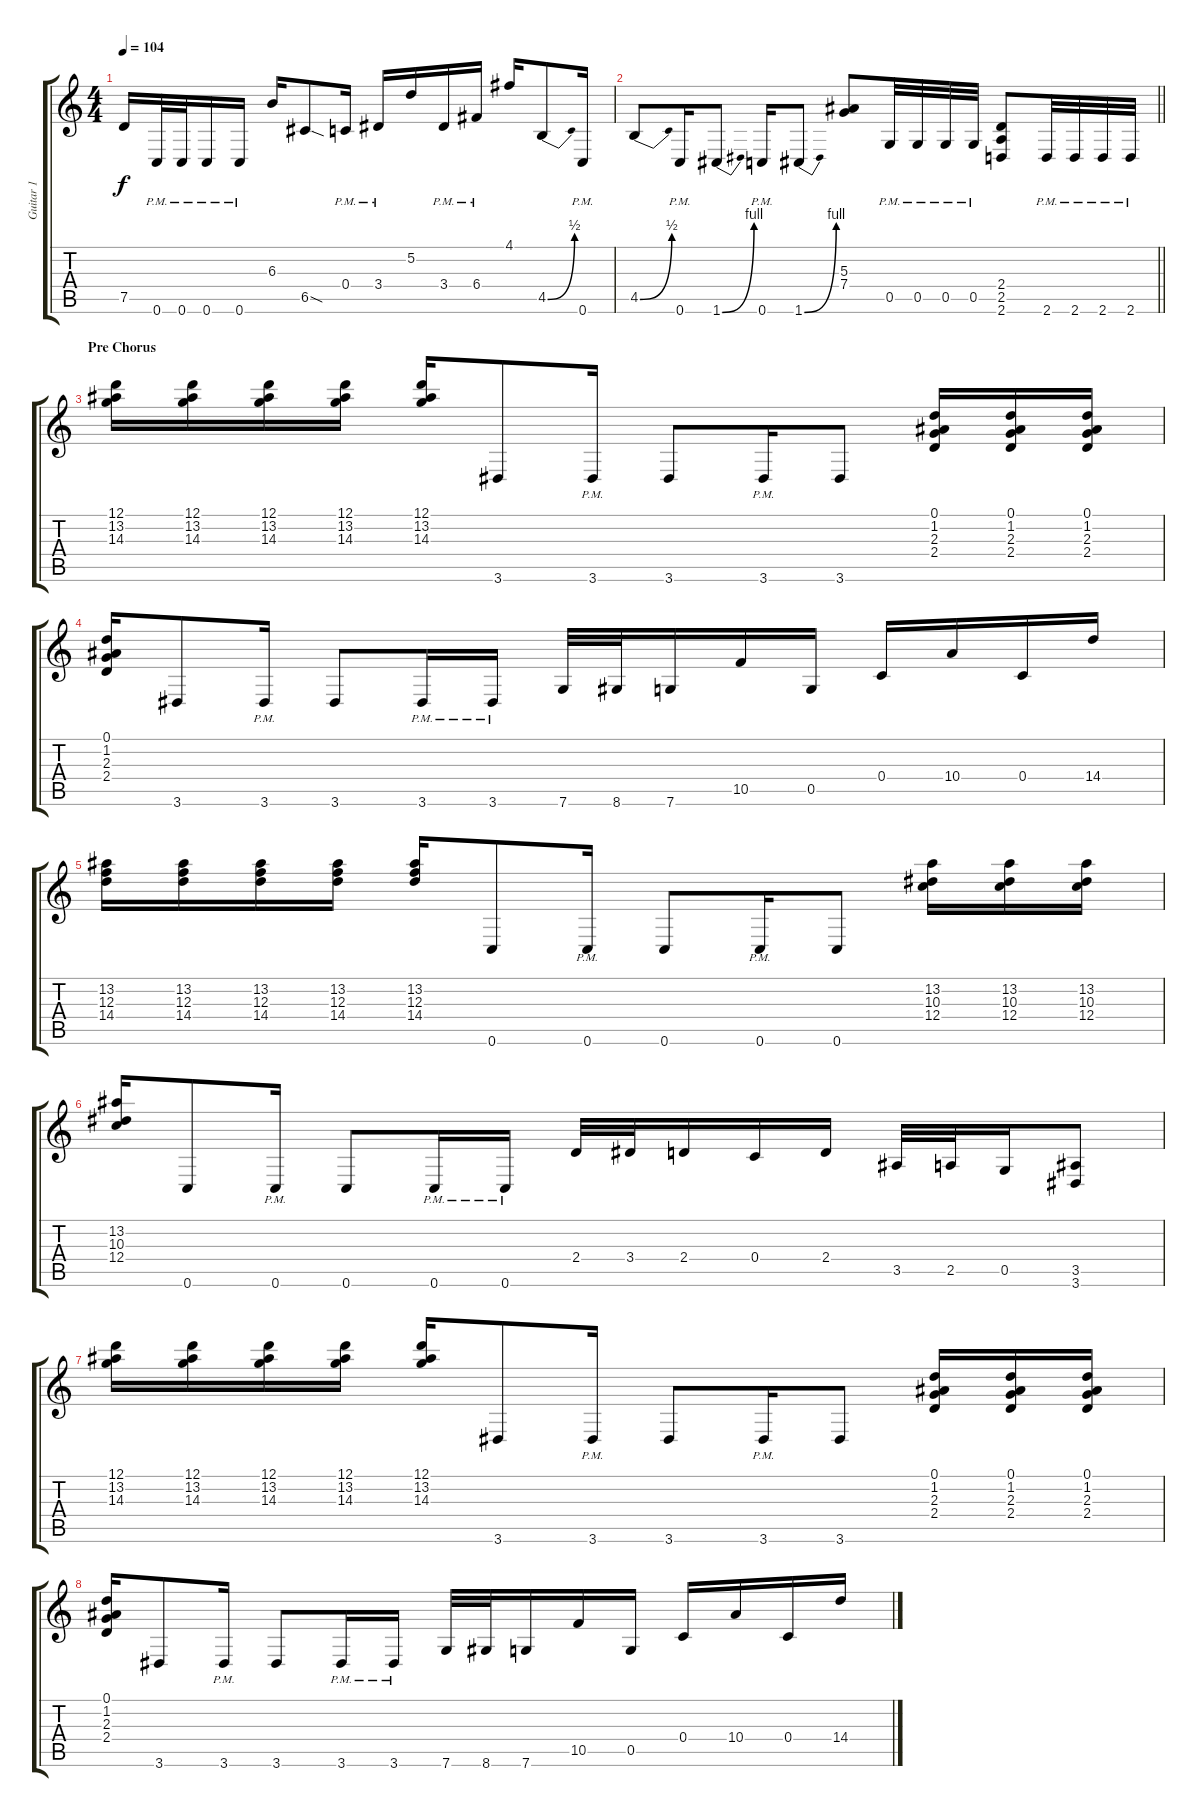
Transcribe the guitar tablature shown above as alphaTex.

\track ("Guitar 1" "Guitar 1") {instrument distortionguitar}
\staff {score tabs}
\tuning (D4 A3 F3 C3 G2 C2) {hide}
\ts (4 4)
\tempo 104
\clef g2
\ks c
7.5{t}.16{dy f} 0.6{pm}.32 0.6{pm}.32 0.6{pm}.16 0.6{pm}.16 6.3.16 6.5{sod}.8 0.4{pm}.16 3.4{pm}.16 5.2.16 3.4{pm}.16 6.4{pm}.16 4.1.16 4.5{be (bend 0 0 60 2)}.8 0.6{pm}.16 |
\barLineRight lightlight
4.5{be (bend 0 0 60 2)}.8 0.6{pm}.16 1.6{be (bend 0 0 60 4)}.8 0.6{pm}.16 1.6{be (bend 0 0 60 4)}.8 (5.3 7.4).8 0.5{pm}.32 0.5{pm}.32 0.5{pm}.32 0.5{pm}.32 (2.4 2.5 2.6).8 2.6{pm}.32 2.6{pm}.32 2.6{pm}.32 2.6{pm}.32 |
\section ("" "Pre Chorus")
(12.1 13.2 14.3).16 (12.1 13.2 14.3).16 (12.1 13.2 14.3).16 (12.1 13.2 14.3).16 (12.1 13.2 14.3).16 3.6.8 3.6{pm}.16 3.6.8 3.6{pm}.16 3.6.8 (0.1 1.2 2.3 2.4).16 (0.1 1.2 2.3 2.4).16 (0.1 1.2 2.3 2.4).16 |
(0.1 1.2 2.3 2.4).16 3.6.8 3.6{pm}.16 3.6.8 3.6{pm}.16 3.6{pm}.16 7.6.32 8.6.32 7.6.16 10.5.16 0.5.16 0.4.16 10.4.16 0.4.16 14.4.16 |
(13.2 12.3 14.4).16 (13.2 12.3 14.4).16 (13.2 12.3 14.4).16 (13.2 12.3 14.4).16 (13.2 12.3 14.4).16 0.6.8 0.6{pm}.16 0.6.8 0.6{pm}.16 0.6.8 (13.2 10.3 12.4).16 (13.2 10.3 12.4).16 (13.2 10.3 12.4).16 |
(13.2 10.3 12.4).16 0.6.8 0.6{pm}.16 0.6.8 0.6{pm}.16 0.6{pm}.16 2.4.32 3.4.32 2.4.16 0.4.16 2.4.16 3.5.32 2.5.32 0.5.16 (3.5 3.6).8 |
(12.1 13.2 14.3).16 (12.1 13.2 14.3).16 (12.1 13.2 14.3).16 (12.1 13.2 14.3).16 (12.1 13.2 14.3).16 3.6.8 3.6{pm}.16 3.6.8 3.6{pm}.16 3.6.8 (0.1 1.2 2.3 2.4).16 (0.1 1.2 2.3 2.4).16 (0.1 1.2 2.3 2.4).16 |
(0.1 1.2 2.3 2.4).16 3.6.8 3.6{pm}.16 3.6.8 3.6{pm}.16 3.6{pm}.16 7.6.32 8.6.32 7.6.16 10.5.16 0.5.16 0.4.16 10.4.16 0.4.16 14.4.16
